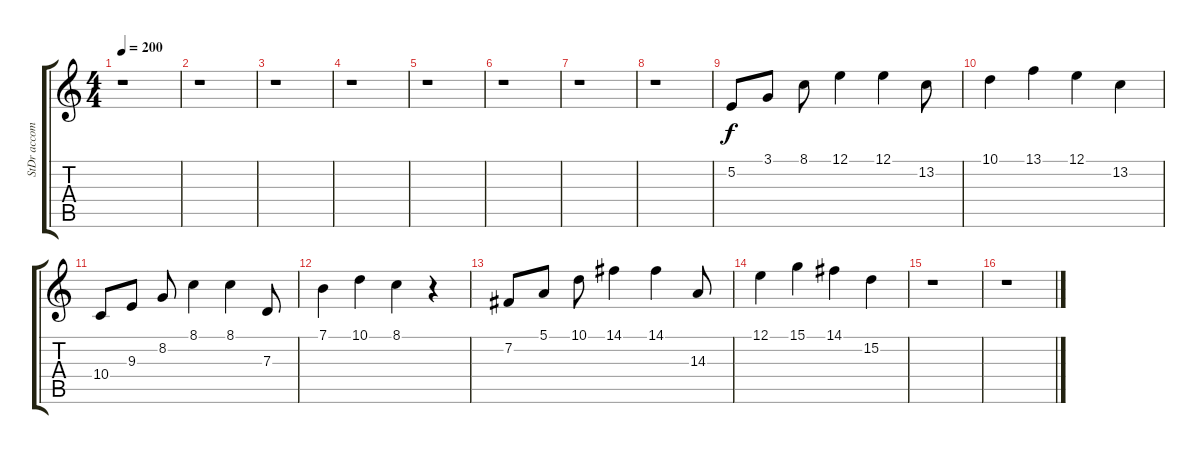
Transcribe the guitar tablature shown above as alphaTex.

\track ("StDr accomp         " "StDr accom") {instrument steeldrums}
\staff {score tabs}
\tuning (E4 B3 G3 D3 A2 E2) {hide}
\ts (4 4)
\tempo 200
\clef g2
\ks c
r.1{dy f} |
r.1 |
r.1 |
r.1 |
r.1 |
r.1 |
r.1 |
r.1 |
5.2.8 3.1.8 8.1.8 12.1.4 12.1.4 13.2.8 |
10.1.4 13.1.4 12.1.4 13.2.4 |
10.4.8 9.3.8 8.2.8 8.1.4 8.1.4 7.3.8 |
7.1.4 10.1.4 8.1.4 r.4 |
7.2.8 5.1.8 10.1.8 14.1.4 14.1.4 14.3.8 |
12.1.4 15.1.4 14.1.4 15.2.4 |
r.1 |
r.1
